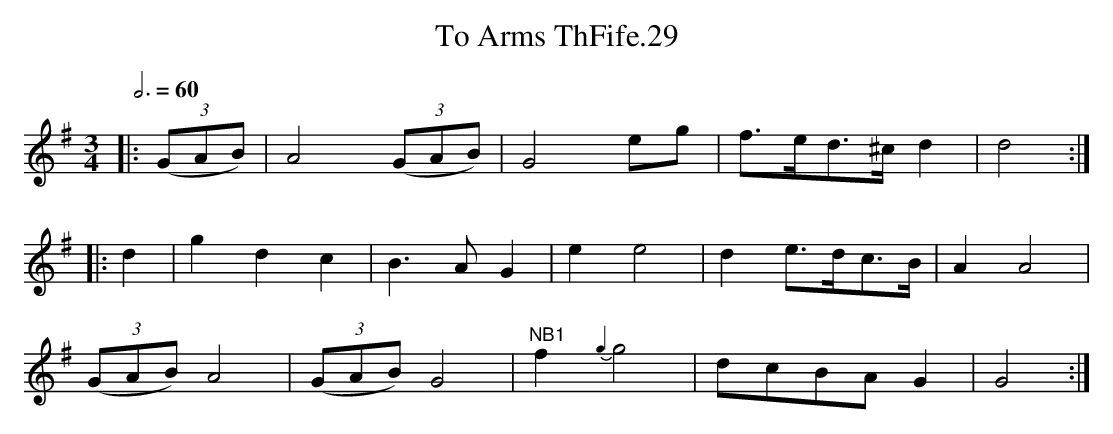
X:1
T:To Arms ThFife.29
M:3/4
L:1/8
Q:3/4=60
K:G
|: ((3GAB) | A4 ((3GAB) | G4 eg | f>ed>^c d2 | d4 :|
|: d2 | g2 d2 c2 | B3 A G2 | e2 e4 | d2 e>dc>B | A2 A4 |
((3GAB) A4 | ((3GAB) G4 | "^NB1"f2 {g2}g4 | dcBA G2 | G4 :|
